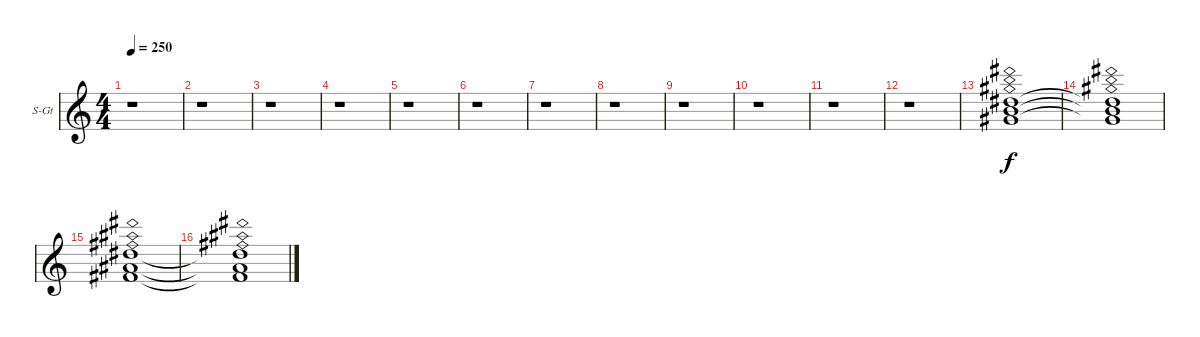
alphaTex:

\bracketExtendMode groupsimilarinstruments
\firstSystemTrackNameOrientation horizontal
\otherSystemsTrackNameOrientation horizontal
\track ("Billentyûs (Mats Olausson)" "S-Gt") {instrument lead1square}
\staff {score}
\tuning (E4 B3 G3 D3 A2 E2)
\displaytranspose 12
\ts (4 4)
\tempo 250
\clef g2
\ks c
r.1{dy f} |
r.1 |
r.1 |
r.1 |
r.1 |
r.1 |
r.1 |
r.1 |
r.1 |
r.1 |
r.1 |
r.1 |
(4.2{ph 12} 4.3{ph 12} 6.4{ph 12}).1 |
(4.2{ph 12 t} 4.3{ph 12 t} 6.4{ph 12 t}).1 |
(4.2{ph 12} 3.3{ph 12} 4.4{ph 12}).1 |
(4.2{ph 12 t} 3.3{ph 12 t} 4.4{ph 12 t}).1
